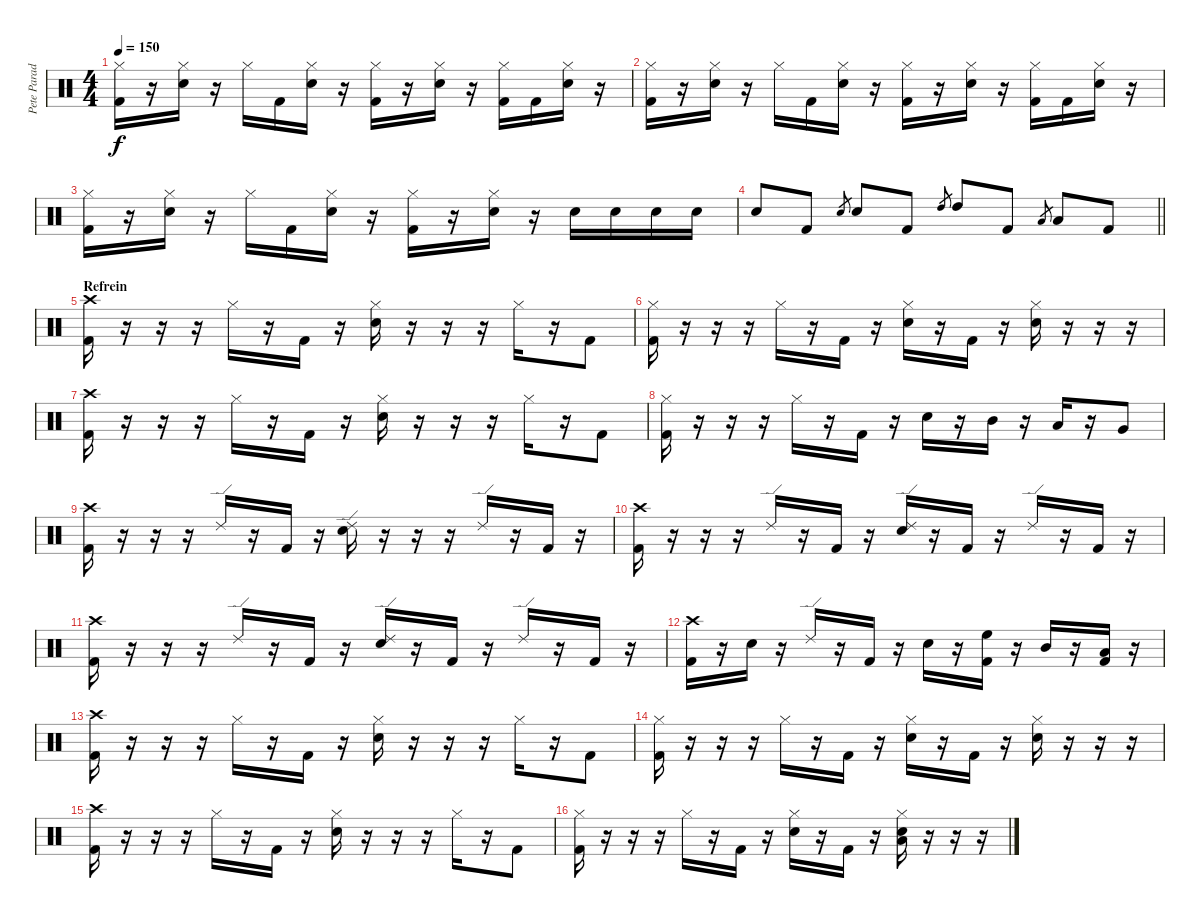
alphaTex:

\track ("Pete Parada - Drums" "Pete Parad") {instrument percussion}
\staff {score}
\articulation defaults
\ts (4 4)
\tempo 150
\clef neutral
\ks c
("Hi-Hat (closed)" "Kick (hit) 2").16{dy f} r.16 ("Hi-Hat (closed)" "Electric Snare (hit)").16 r.16 "Hi-Hat (closed)".16 "Kick (hit) 2".16 ("Hi-Hat (closed)" "Electric Snare (hit)").16 r.16 ("Hi-Hat (closed)" "Kick (hit) 2").16 r.16 ("Hi-Hat (closed)" "Electric Snare (hit)").16 r.16 ("Hi-Hat (closed)" "Kick (hit) 2").16 "Kick (hit) 2".16 ("Hi-Hat (closed)" "Electric Snare (hit)").16 r.16 |
("Hi-Hat (closed)" "Kick (hit) 2").16 r.16 ("Hi-Hat (closed)" "Electric Snare (hit)").16 r.16 "Hi-Hat (closed)".16 "Kick (hit) 2".16 ("Hi-Hat (closed)" "Electric Snare (hit)").16 r.16 ("Hi-Hat (closed)" "Kick (hit) 2").16 r.16 ("Hi-Hat (closed)" "Electric Snare (hit)").16 r.16 ("Hi-Hat (closed)" "Kick (hit) 2").16 "Kick (hit) 2".16 ("Hi-Hat (closed)" "Electric Snare (hit)").16 r.16 |
("Hi-Hat (closed)" "Kick (hit) 2").16 r.16 ("Hi-Hat (closed)" "Electric Snare (hit)").16 r.16 "Hi-Hat (closed)".16 "Kick (hit) 2".16 ("Hi-Hat (closed)" "Electric Snare (hit)").16 r.16 ("Hi-Hat (closed)" "Kick (hit) 2").16 r.16 ("Hi-Hat (closed)" "Electric Snare (hit)").16 r.16 "Electric Snare (hit)".16 "Electric Snare (hit)".16 "Electric Snare (hit)".16 "Electric Snare (hit)".16 |
\barLineRight lightlight "Electric Snare (hit)".8 "Kick (hit) 2".8 "Electric Snare (hit)".8{gr} "Electric Snare (hit)".8 "Kick (hit) 2".8 "High Tom (hit)".8{gr} "High Tom (hit)".8 "Kick (hit) 2".8 "Low Tom (hit)".8{gr} "Low Tom (hit)".8 "Kick (hit) 2".8
|
\section ("" "Refrein")
("Crash high (hit)" "Kick (hit) 2").16 r.16 r.16 r.16 "Hi-Hat (closed)".16 r.16 "Kick (hit) 2".16 r.16 ("Hi-Hat (closed)" "Electric Snare (hit)").16 r.16 r.16 r.16 "Hi-Hat (closed)".16 r.16 "Kick (hit) 2".8 |
("Hi-Hat (closed)" "Kick (hit) 2").16 r.16 r.16 r.16 "Hi-Hat (closed)".16 r.16 "Kick (hit) 2".16 r.16 ("Hi-Hat (closed)" "Electric Snare (hit)").16 r.16 "Kick (hit) 2".16 r.16 ("Hi-Hat (closed)" "Electric Snare (hit)").16 r.16 r.16 r.16 |
("Crash high (hit)" "Kick (hit) 2").16 r.16 r.16 r.16 "Hi-Hat (closed)".16 r.16 "Kick (hit) 2".16 r.16 ("Hi-Hat (closed)" "Electric Snare (hit)").16 r.16 r.16 r.16 "Hi-Hat (closed)".16 r.16 "Kick (hit) 2".8 |
("Hi-Hat (closed)" "Kick (hit) 2").16 r.16 r.16 r.16 "Hi-Hat (closed)".16 r.16 "Kick (hit) 2".16 r.16 "Electric Snare (hit)".16 r.16 "Mid Tom (hit)".16 r.16 "Low Tom (hit)".16 r.16 "Very Low Tom (hit)".8 |
("Crash high (hit)" "Kick (hit) 2").16 r.16 r.16 r.16 "Ride (edge) 2".16 r.16 "Kick (hit) 2".16 r.16 ("Ride (edge) 2" "Electric Snare (hit)").16 r.16 r.16 r.16 "Ride (edge) 2".16 r.16 "Kick (hit) 2".16 r.16 |
("Crash high (hit)" "Kick (hit) 2").16 r.16 r.16 r.16 "Ride (edge) 2".16 r.16 "Kick (hit) 2".16 r.16 ("Ride (edge) 2" "Electric Snare (hit)").16 r.16 "Kick (hit) 2".16 r.16 "Ride (edge) 2".16 r.16 "Kick (hit) 2".16 r.16 |
("Crash high (hit)" "Kick (hit) 2").16 r.16 r.16 r.16 "Ride (edge) 2".16 r.16 "Kick (hit) 2".16 r.16 ("Ride (edge) 2" "Electric Snare (hit)").16 r.16 "Kick (hit) 2".16 r.16 "Ride (edge) 2".16 r.16 "Kick (hit) 2".16 r.16 |
("Crash high (hit)" "Kick (hit) 2").16 r.16 "Electric Snare (hit)".16 r.16 "Ride (edge) 2".16 r.16 "Kick (hit) 2".16 r.16 "Electric Snare (hit)".16 r.16 ("High Floor Tom (hit)" "Kick (hit) 2").16 r.16 "Mid Tom (hit)".16 r.16 ("Low Tom (hit)" "Kick (hit) 2").16 r.16 |
("Crash high (hit)" "Kick (hit) 2").16 r.16 r.16 r.16 "Hi-Hat (closed)".16 r.16 "Kick (hit) 2".16 r.16 ("Hi-Hat (closed)" "Electric Snare (hit)").16 r.16 r.16 r.16 "Hi-Hat (closed)".16 r.16 "Kick (hit) 2".8 |
("Hi-Hat (closed)" "Kick (hit) 2").16 r.16 r.16 r.16 "Hi-Hat (closed)".16 r.16 "Kick (hit) 2".16 r.16 ("Hi-Hat (closed)" "Electric Snare (hit)").16 r.16 "Kick (hit) 2".16 r.16 ("Hi-Hat (closed)" "Electric Snare (hit)").16 r.16 r.16 r.16 |
("Crash high (hit)" "Kick (hit) 2").16 r.16 r.16 r.16 "Hi-Hat (closed)".16 r.16 "Kick (hit) 2".16 r.16 ("Hi-Hat (closed)" "Electric Snare (hit)").16 r.16 r.16 r.16 "Hi-Hat (closed)".16 r.16 "Kick (hit) 2".8 |
("Hi-Hat (closed)" "Kick (hit) 2").16 r.16 r.16 r.16 "Hi-Hat (closed)".16 r.16 "Kick (hit) 2".16 r.16 ("Hi-Hat (closed)" "Electric Snare (hit)").16 r.16 "Kick (hit) 2".16 r.16 ("Hi-Hat (closed)" "Electric Snare (hit)" "Low Floor Tom (hit)").16 r.16 r.16 r.16
